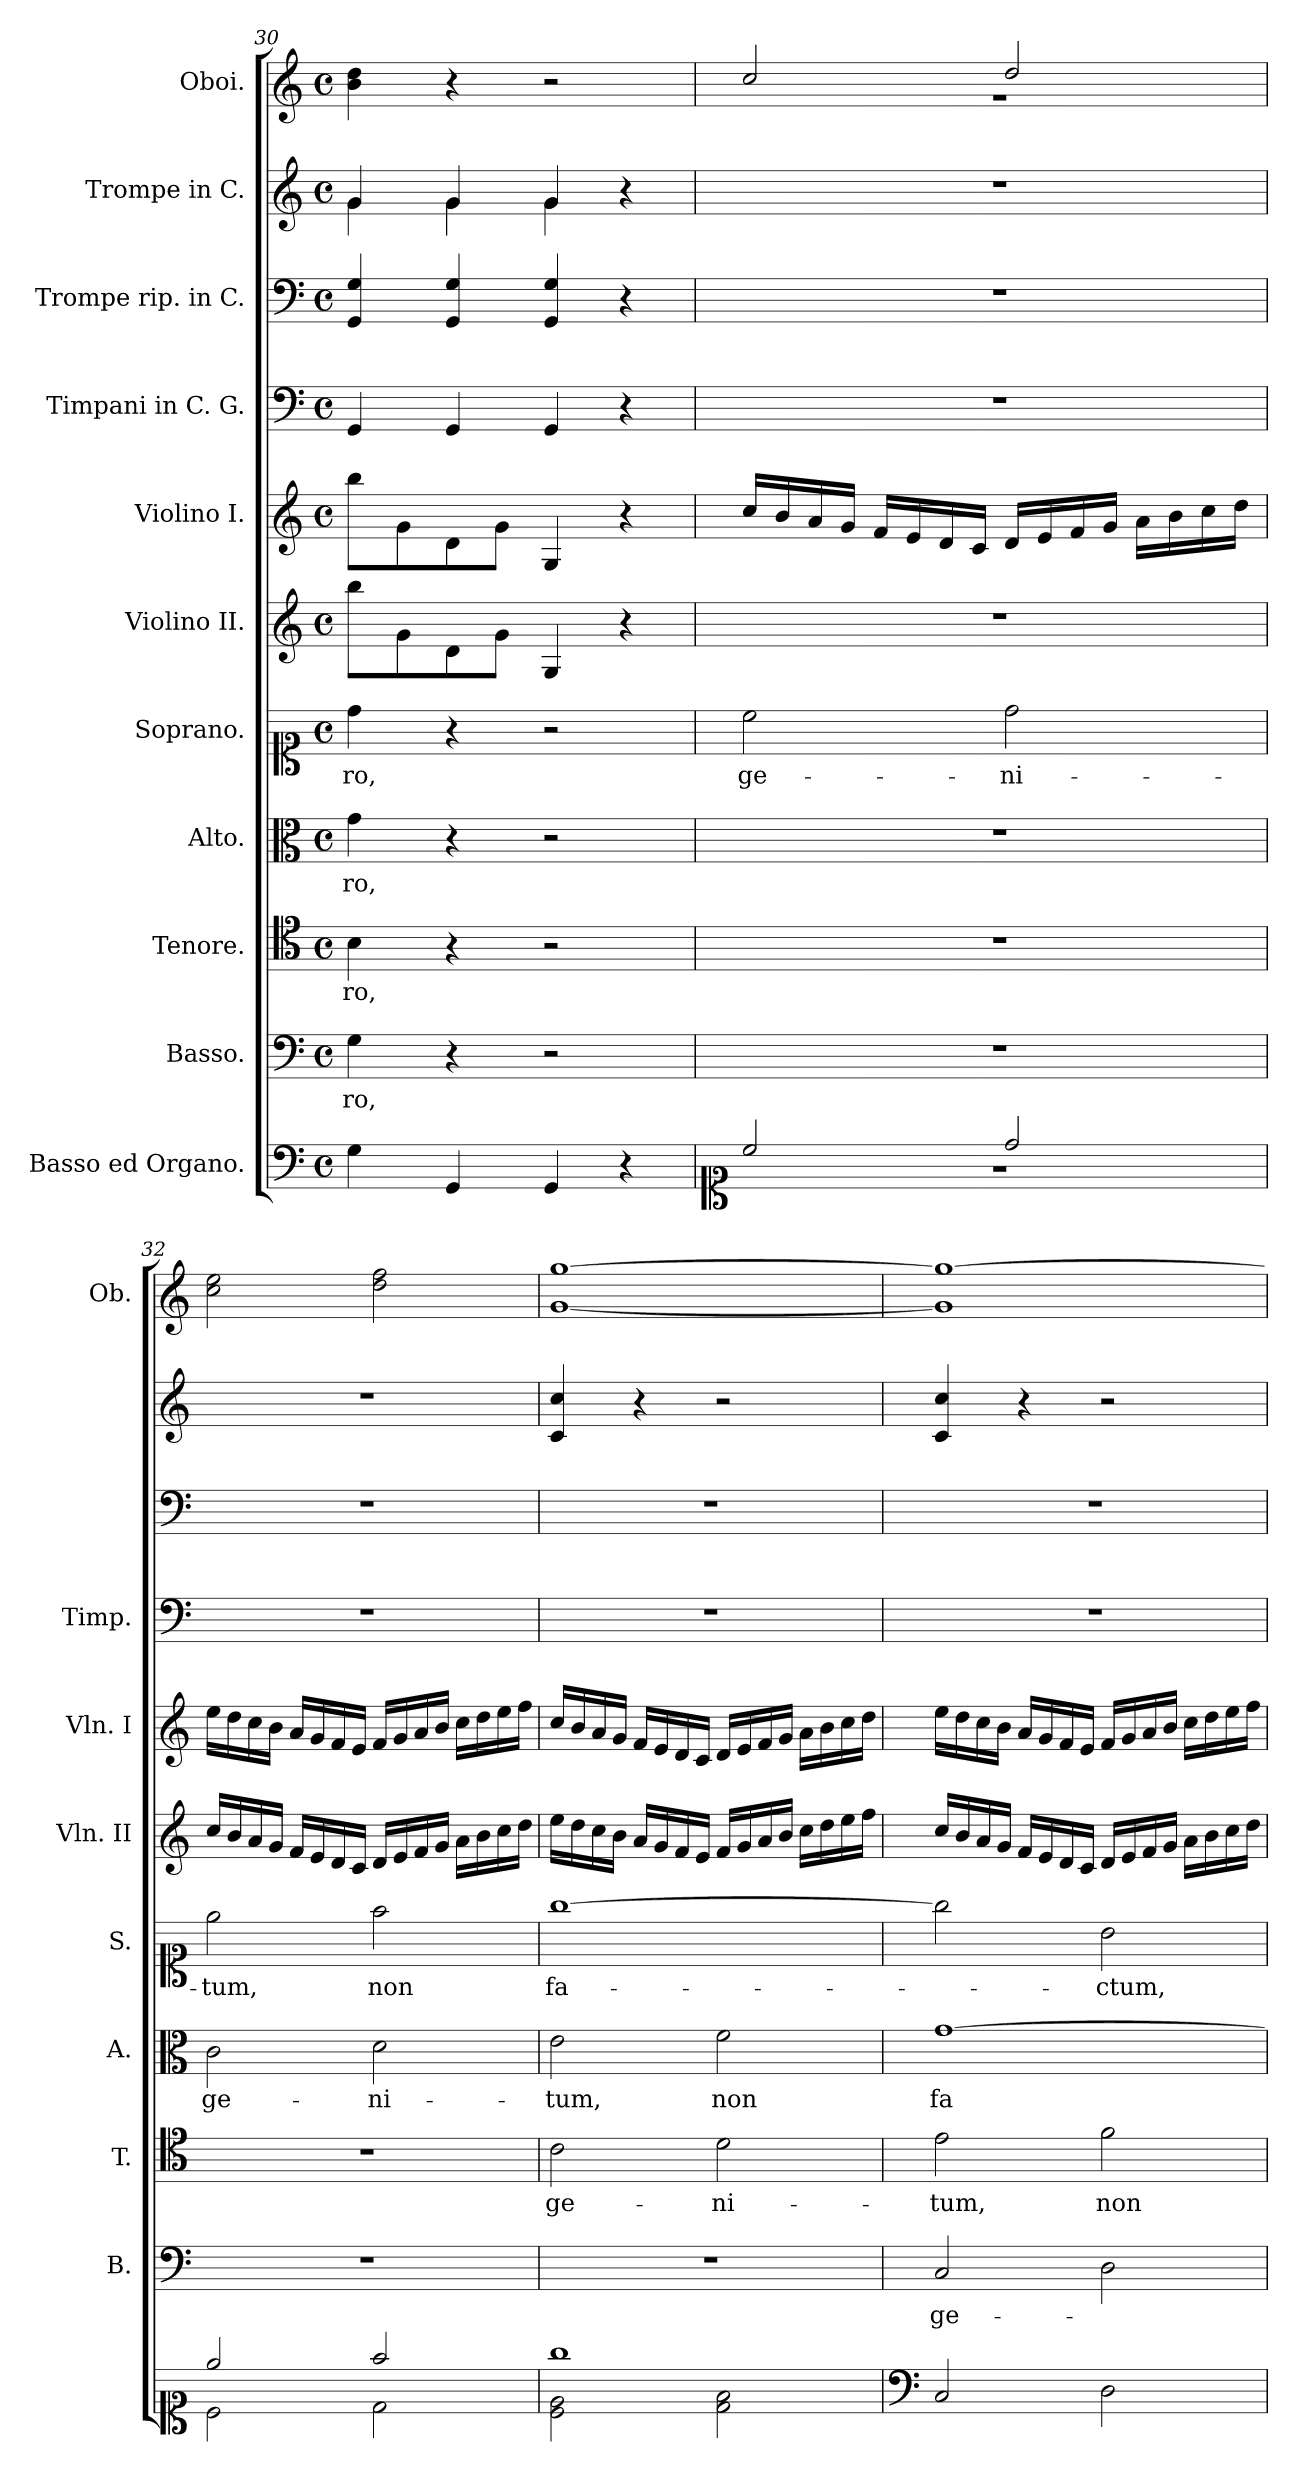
**kern	**kern	**text	**kern	**text	**kern	**text	**kern	**text	**kern	**kern	**kern	**kern	**kern	**kern
*part11	*part10	*part10	*part9	*part9	*part8	*part8	*part7	*part7	*part6	*part5	*part4	*part3	*part2	*part1
*staff11	*staff10	*staff10	*staff9	*staff9	*staff8	*staff8	*staff7	*staff7	*staff6	*staff5	*staff4	*staff3	*staff2	*staff1
*I"Basso ed  Organo.	*I"Basso.	*	*I"Tenore.	*	*I"Alto.	*	*I"Soprano.	*	*I"Violino II.	*I"Violino I.	*I"Timpani in C. G.	*I"Trompe rip. in C.	*I"Trompe in C.	*I"Oboi.
*	*I'B.	*	*I'T.	*	*I'A.	*	*I'S.	*	*I'Vln. II	*I'Vln. I	*I'Timp.	*	*	*I'Ob.
*clefF4	*clefF4	*	*clefC4	*	*clefC3	*	*clefC1	*	*clefG2	*clefG2	*clefF4	*clefF4	*clefG2	*clefG2
*k[]	*k[]	*	*k[]	*	*k[]	*	*k[]	*	*k[]	*k[]	*k[]	*k[]	*k[]	*k[]
*M4/4	*M4/4	*	*M4/4	*	*M4/4	*	*M4/4	*	*M4/4	*M4/4	*M4/4	*M4/4	*M4/4	*M4/4
*met(c)	*met(c)	*	*met(c)	*	*met(c)	*	*met(c)	*	*met(c)	*met(c)	*met(c)	*met(c)	*met(c)	*met(c)
=30	=30	=30	=30	=30	=30	=30	=30	=30	=30	=30	=30	=30	=30	=30
!	!	!LO:LY:b	!	!LO:LY:b	!	!LO:LY:b	!	!LO:LY:b	!	!	!	!	!	!
*	*	*	*	*	*	*	*	*	*	*	*	*	*^	*
4G\	4G\	-ro,	4B\	-ro,	4g\	-ro,	4dd\	-ro,	8bb\L	8bb\L	4GG/	4GG/ 4G/	4g/	4g\	4b\ 4dd\
.	.	.	.	.	.	.	.	.	8g\	8g\	.	.	.	.	.
4GG/	4r	.	4r	.	4r	.	4r	.	8d\	8d\	4GG/	4GG/ 4G/	4g/	4g\	4r
.	.	.	.	.	.	.	.	.	8g\J	8g\J	.	.	.	.	.
4GG/	2r	.	2r	.	2r	.	2r	.	4G/	4G/	4GG/	4GG/ 4G/	4g/	4g\	2r
4r	.	.	.	.	.	.	.	.	4r	4r	4r	4r	4r	4ryy	.
*	*	*	*	*	*	*	*	*	*	*	*	*	*v	*v	*
=31	=31	=31	=31	=31	=31	=31	=31	=31	=31	=31	=31	=31	=31	=31
*clefC1	*	*	*	*	*	*	*	*	*	*	*	*	*	*
*^	*	*	*	*	*	*	*	*	*	*	*	*	*^	*
!	!	!	!	!	!	!	!	!	!LO:LY:b	!	!	!	!	!	!	!
*	*	*	*	*	*	*	*	*	*	*	*	*	*	*v	*v	*^
2cc/	1r	1r	.	1r	.	1r	.	2cc\	ge-	1r	16cc/LL	1r	1r	1r	2cc/	1r
.	.	.	.	.	.	.	.	.	.	.	16b/	.	.	.	.	.
.	.	.	.	.	.	.	.	.	.	.	16a/	.	.	.	.	.
.	.	.	.	.	.	.	.	.	.	.	16g/JJ	.	.	.	.	.
.	.	.	.	.	.	.	.	.	.	.	16f/LL	.	.	.	.	.
.	.	.	.	.	.	.	.	.	.	.	16e/	.	.	.	.	.
.	.	.	.	.	.	.	.	.	.	.	16d/	.	.	.	.	.
.	.	.	.	.	.	.	.	.	.	.	16c/JJ	.	.	.	.	.
!	!	!	!	!	!	!	!	!	!LO:LY:b	!	!	!	!	!	!	!
2dd/	.	.	.	.	.	.	.	2dd\	-ni-	.	16d/LL	.	.	.	2dd/	.
.	.	.	.	.	.	.	.	.	.	.	16e/	.	.	.	.	.
.	.	.	.	.	.	.	.	.	.	.	16f/	.	.	.	.	.
.	.	.	.	.	.	.	.	.	.	.	16g/JJ	.	.	.	.	.
.	.	.	.	.	.	.	.	.	.	.	16a\LL	.	.	.	.	.
.	.	.	.	.	.	.	.	.	.	.	16b\	.	.	.	.	.
.	.	.	.	.	.	.	.	.	.	.	16cc\	.	.	.	.	.
.	.	.	.	.	.	.	.	.	.	.	16dd\JJ	.	.	.	.	.
*	*	*	*	*	*	*	*	*	*	*	*	*	*	*	*v	*v
=32	=32	=32	=32	=32	=32	=32	=32	=32	=32	=32	=32	=32	=32	=32	=32
!	!	!	!	!	!	!	!LO:LY:b	!	!LO:LY:b	!	!	!	!	!	!
2ee/	2c\	1r	.	1r	.	2c\	ge-	2ee\	-tum,	16cc/LL	16ee\LL	1r	1r	1r	2cc\ 2ee\
.	.	.	.	.	.	.	.	.	.	16b/	16dd\	.	.	.	.
.	.	.	.	.	.	.	.	.	.	16a/	16cc\	.	.	.	.
.	.	.	.	.	.	.	.	.	.	16g/JJ	16b\JJ	.	.	.	.
.	.	.	.	.	.	.	.	.	.	16f/LL	16a/LL	.	.	.	.
.	.	.	.	.	.	.	.	.	.	16e/	16g/	.	.	.	.
.	.	.	.	.	.	.	.	.	.	16d/	16f/	.	.	.	.
.	.	.	.	.	.	.	.	.	.	16c/JJ	16e/JJ	.	.	.	.
!	!	!	!	!	!	!	!LO:LY:b	!	!LO:LY:b	!	!	!	!	!	!
2ff/	2d\	.	.	.	.	2d\	-ni-	2ff\	non	16d/LL	16f/LL	.	.	.	2dd\ 2ff\
.	.	.	.	.	.	.	.	.	.	16e/	16g/	.	.	.	.
.	.	.	.	.	.	.	.	.	.	16f/	16a/	.	.	.	.
.	.	.	.	.	.	.	.	.	.	16g/JJ	16b/JJ	.	.	.	.
.	.	.	.	.	.	.	.	.	.	16a\LL	16cc\LL	.	.	.	.
.	.	.	.	.	.	.	.	.	.	16b\	16dd\	.	.	.	.
.	.	.	.	.	.	.	.	.	.	16cc\	16ee\	.	.	.	.
.	.	.	.	.	.	.	.	.	.	16dd\JJ	16ff\JJ	.	.	.	.
!!LO:LB:g=z
=33	=33	=33	=33	=33	=33	=33	=33	=33	=33	=33	=33	=33	=33	=33	=33
!	!	!	!	!	!LO:LY:b	!	!LO:LY:b	!	!LO:LY:b	!	!	!	!	!	!
1gg	2c\ 2e\	1r	.	2c\	ge-	2e\	-tum,	[1gg	fa-	16ee\LL	16cc/LL	1r	1r	4c/ 4cc/	[1g [1gg
.	.	.	.	.	.	.	.	.	.	16dd\	16b/	.	.	.	.
.	.	.	.	.	.	.	.	.	.	16cc\	16a/	.	.	.	.
.	.	.	.	.	.	.	.	.	.	16b\JJ	16g/JJ	.	.	.	.
.	.	.	.	.	.	.	.	.	.	16a/LL	16f/LL	.	.	4r	.
.	.	.	.	.	.	.	.	.	.	16g/	16e/	.	.	.	.
.	.	.	.	.	.	.	.	.	.	16f/	16d/	.	.	.	.
.	.	.	.	.	.	.	.	.	.	16e/JJ	16c/JJ	.	.	.	.
!	!	!	!	!	!LO:LY:b	!	!LO:LY:b	!	!	!	!	!	!	!	!
.	2d\ 2f\	.	.	2d\	-ni-	2f\	non	.	.	16f/LL	16d/LL	.	.	2r	.
.	.	.	.	.	.	.	.	.	.	16g/	16e/	.	.	.	.
.	.	.	.	.	.	.	.	.	.	16a/	16f/	.	.	.	.
.	.	.	.	.	.	.	.	.	.	16b/JJ	16g/JJ	.	.	.	.
.	.	.	.	.	.	.	.	.	.	16cc\LL	16a\LL	.	.	.	.
.	.	.	.	.	.	.	.	.	.	16dd\	16b\	.	.	.	.
.	.	.	.	.	.	.	.	.	.	16ee\	16cc\	.	.	.	.
.	.	.	.	.	.	.	.	.	.	16ff\JJ	16dd\JJ	.	.	.	.
*v	*v	*	*	*	*	*	*	*	*	*	*	*	*	*	*
=34	=34	=34	=34	=34	=34	=34	=34	=34	=34	=34	=34	=34	=34	=34
*clefF4	*	*	*	*	*	*	*	*	*	*	*	*	*	*
!	!	!LO:LY:b	!	!LO:LY:b	!	!LO:LY:b	!	!	!	!	!	!	!	!
2C/	2C/	ge-	2e\	-tum,	[1g	fa-	2gg\]	.	16cc/LL	16ee\LL	1r	1r	4c/ 4cc/	1g] 1gg_
.	.	.	.	.	.	.	.	.	16b/	16dd\	.	.	.	.
.	.	.	.	.	.	.	.	.	16a/	16cc\	.	.	.	.
.	.	.	.	.	.	.	.	.	16g/JJ	16b\JJ	.	.	.	.
.	.	.	.	.	.	.	.	.	16f/LL	16a/LL	.	.	4r	.
.	.	.	.	.	.	.	.	.	16e/	16g/	.	.	.	.
.	.	.	.	.	.	.	.	.	16d/	16f/	.	.	.	.
.	.	.	.	.	.	.	.	.	16c/JJ	16e/JJ	.	.	.	.
!	!	!	!	!LO:LY:b	!	!	!	!LO:LY:b	!	!	!	!	!	!
2D\	2D\	.	2f\	non	.	.	2b\	-ctum,	16d/LL	16f/LL	.	.	2r	.
.	.	.	.	.	.	.	.	.	16e/	16g/	.	.	.	.
.	.	.	.	.	.	.	.	.	16f/	16a/	.	.	.	.
.	.	.	.	.	.	.	.	.	16g/JJ	16b/JJ	.	.	.	.
.	.	.	.	.	.	.	.	.	16a\LL	16cc\LL	.	.	.	.
.	.	.	.	.	.	.	.	.	16b\	16dd\	.	.	.	.
.	.	.	.	.	.	.	.	.	16cc\	16ee\	.	.	.	.
.	.	.	.	.	.	.	.	.	16dd\JJ	16ff\JJ	.	.	.	.
=	=	=	=	=	=	=	=	=	=	=	=	=	=	=
*-	*-	*-	*-	*-	*-	*-	*-	*-	*-	*-	*-	*-	*-	*-
